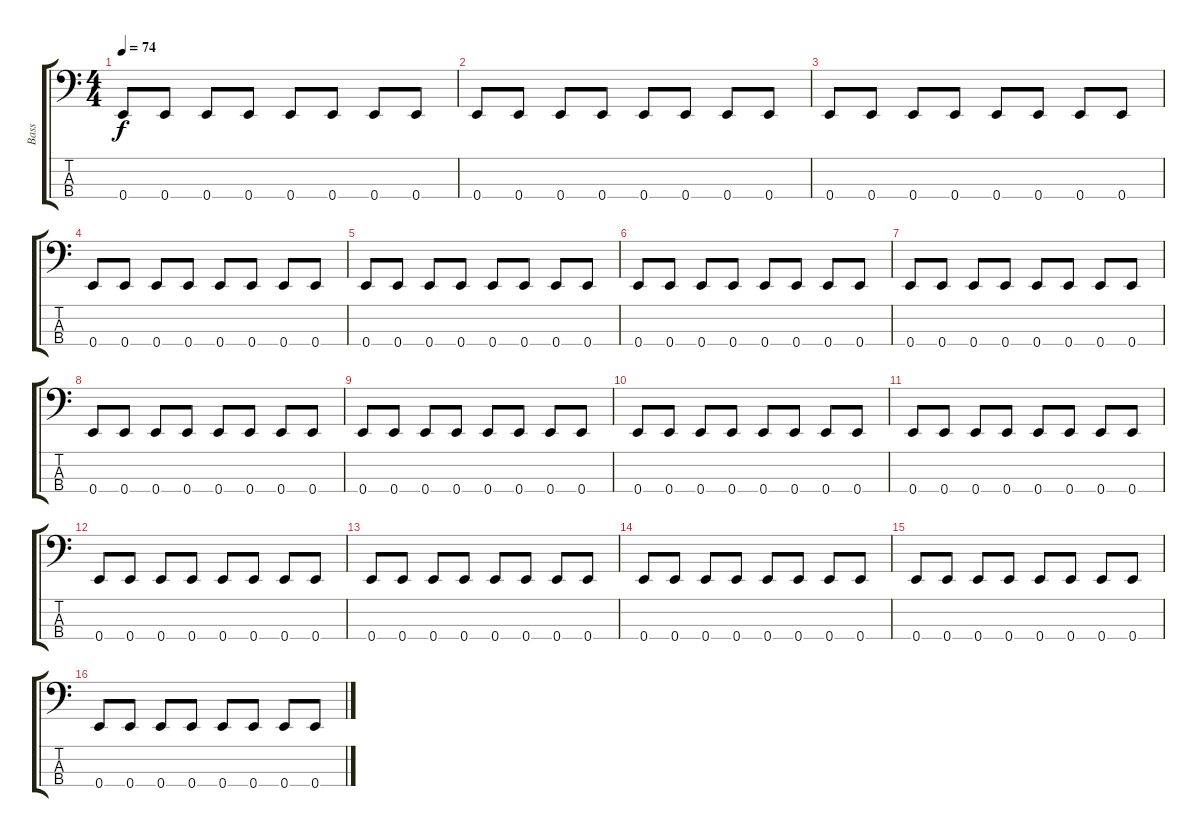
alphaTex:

\track ("Bass" "Bass") {instrument electricbassfinger}
\staff {score tabs}
\tuning (G2 D2 A1 E1) {hide}
\ts (4 4)
\tempo 74
\clef f4
\ks c
0.4.8{dy f} 0.4.8 0.4.8 0.4.8 0.4.8 0.4.8 0.4.8 0.4.8 |
0.4.8 0.4.8 0.4.8 0.4.8 0.4.8 0.4.8 0.4.8 0.4.8 |
0.4.8 0.4.8 0.4.8 0.4.8 0.4.8 0.4.8 0.4.8 0.4.8 |
0.4.8 0.4.8 0.4.8 0.4.8 0.4.8 0.4.8 0.4.8 0.4.8 |
0.4.8 0.4.8 0.4.8 0.4.8 0.4.8 0.4.8 0.4.8 0.4.8 |
0.4.8 0.4.8 0.4.8 0.4.8 0.4.8 0.4.8 0.4.8 0.4.8 |
0.4.8 0.4.8 0.4.8 0.4.8 0.4.8 0.4.8 0.4.8 0.4.8 |
0.4.8 0.4.8 0.4.8 0.4.8 0.4.8 0.4.8 0.4.8 0.4.8 |
0.4.8 0.4.8 0.4.8 0.4.8 0.4.8 0.4.8 0.4.8 0.4.8 |
0.4.8 0.4.8 0.4.8 0.4.8 0.4.8 0.4.8 0.4.8 0.4.8 |
0.4.8 0.4.8 0.4.8 0.4.8 0.4.8 0.4.8 0.4.8 0.4.8 |
0.4.8 0.4.8 0.4.8 0.4.8 0.4.8 0.4.8 0.4.8 0.4.8 |
0.4.8 0.4.8 0.4.8 0.4.8 0.4.8 0.4.8 0.4.8 0.4.8 |
0.4.8 0.4.8 0.4.8 0.4.8 0.4.8 0.4.8 0.4.8 0.4.8 |
0.4.8 0.4.8 0.4.8 0.4.8 0.4.8 0.4.8 0.4.8 0.4.8 |
0.4.8 0.4.8 0.4.8 0.4.8 0.4.8 0.4.8 0.4.8 0.4.8
